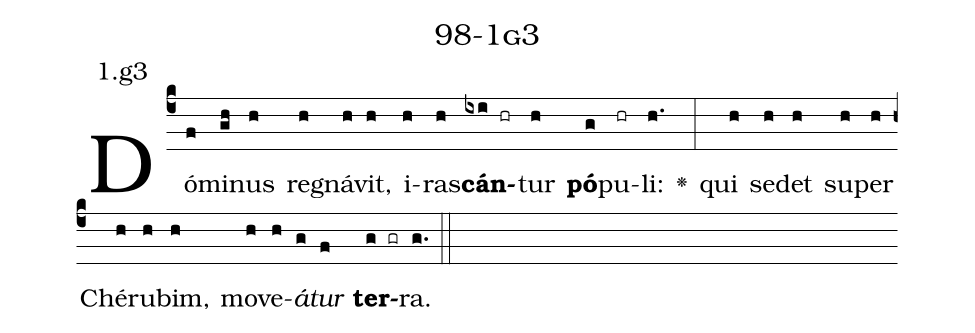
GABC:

name: 98-1g3;
annotation: 1.g3;
%%
(c4)Dó(f)mi(gh)nus(h) re(h)gná(h)vit,(h) i(h)ras(h)<b>cán</b>(ixi hr)tur(h) <b>pó</b>(g)pu(hr)li:(h.) <v>\greheightstar</v>(:) qui(h) se(h)det(h) su(h)per(h) Ché(h)ru(h)bim,(h) mo(h)ve(h)<i>á</i>(g)<i>tur</i>(f) <b>ter</b>(g gr)ra.(g.) (::)


%E(h) u(h) o(g) u(f) a(g) e.(g.) (::)
